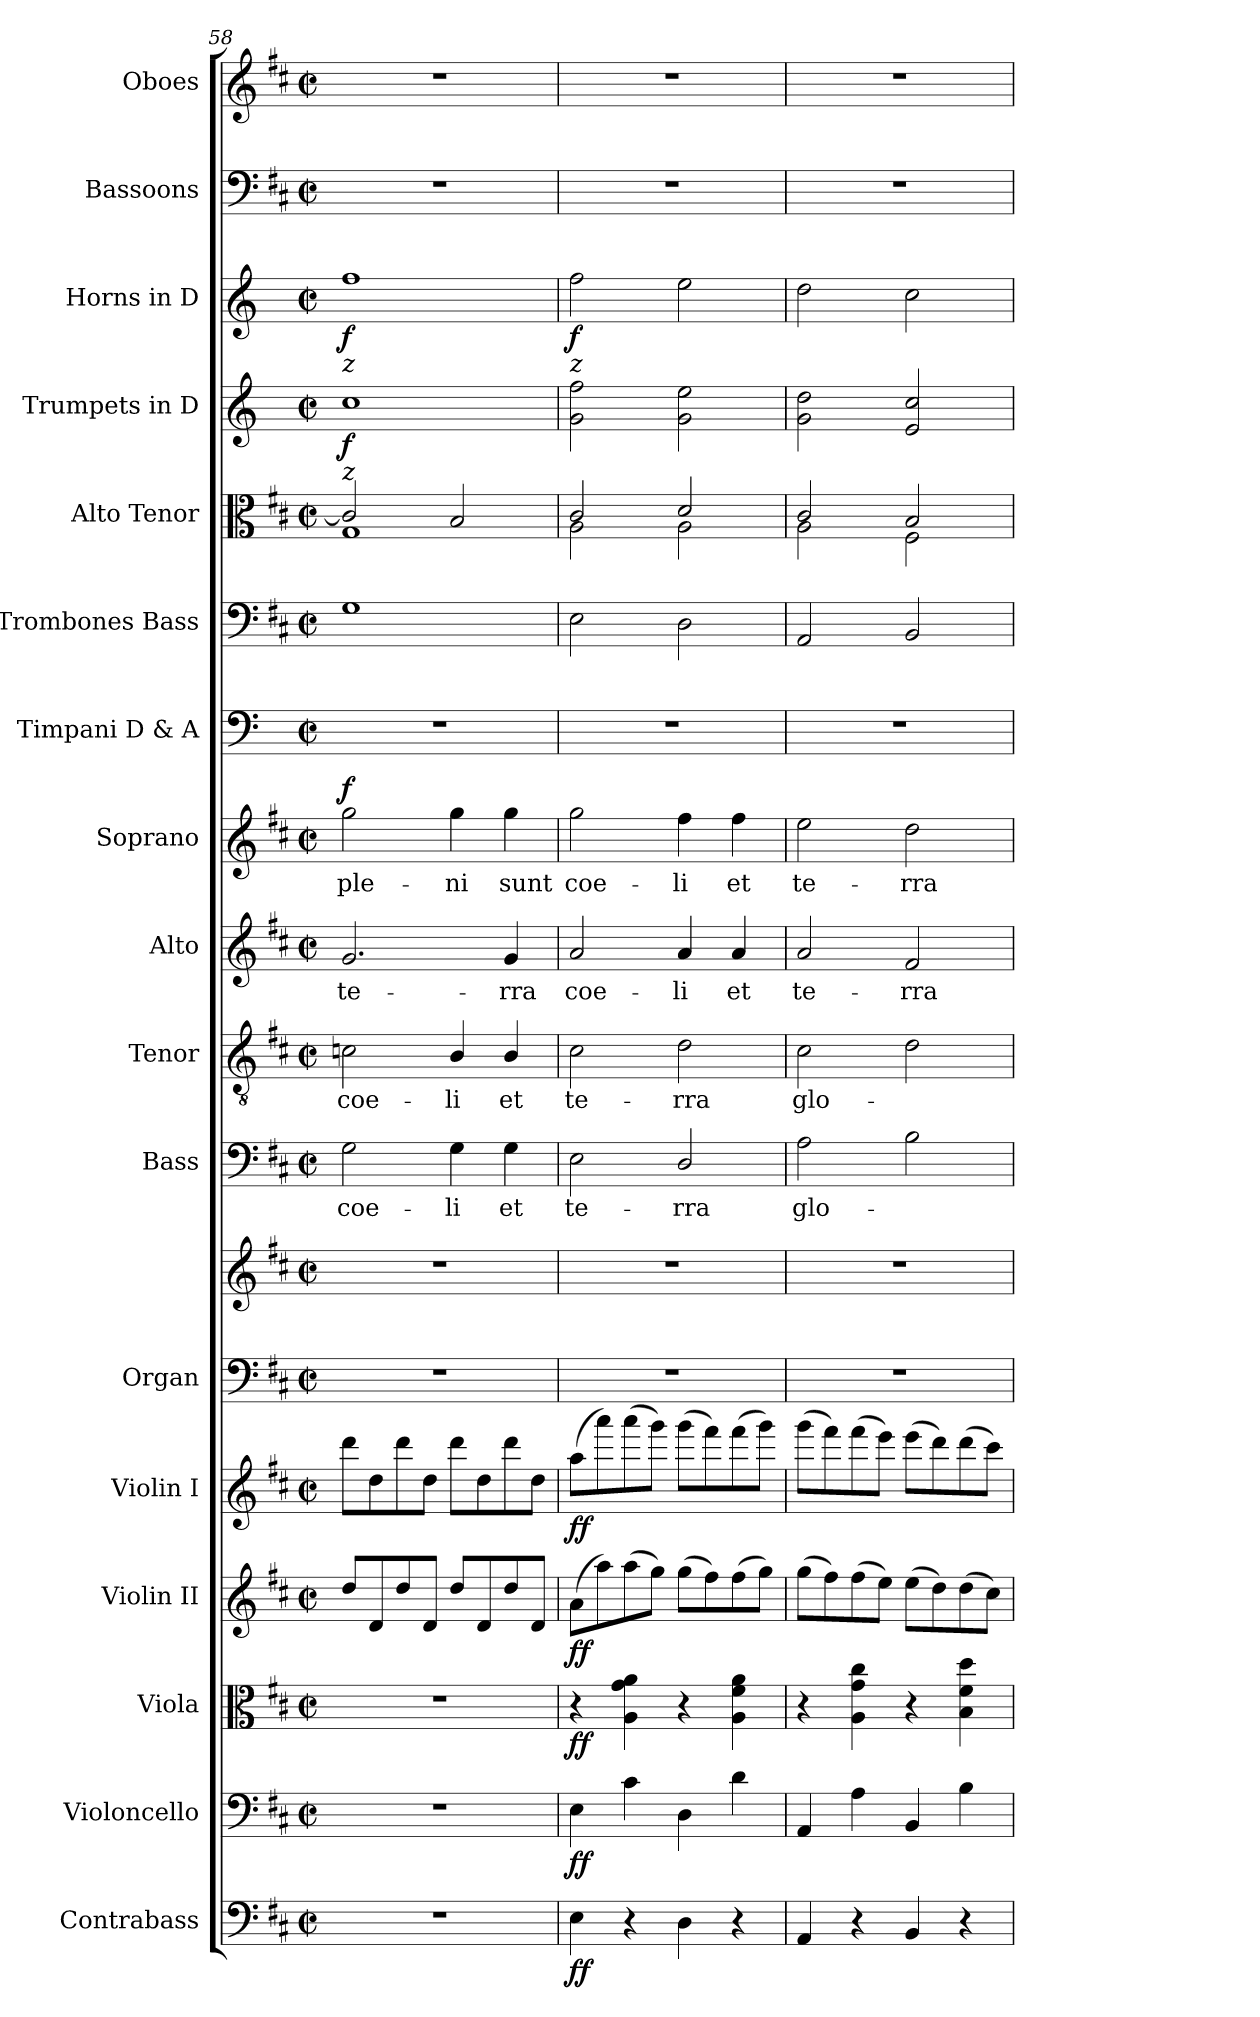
**kern	**dynam	**kern	**dynam	**kern	**dynam	**kern	**dynam	**kern	**dynam	**kern	**kern	**kern	**text	**kern	**text	**kern	**text	**kern	**text	**dynam	**kern	**kern	**kern	**kern	**dynam	**kern	**dynam	**kern	**kern
*part17	*part17	*part16	*part16	*part15	*part15	*part14	*part14	*part13	*part13	*part12	*part12	*part11	*part11	*part10	*part10	*part9	*part9	*part8	*part8	*part8	*part7	*part6	*part5	*part4	*part4	*part3	*part3	*part2	*part1
*staff18	*staff18	*staff17	*staff17	*staff16	*staff16	*staff15	*staff15	*staff14	*staff14	*staff13	*staff12	*staff11	*staff11	*staff10	*staff10	*staff9	*staff9	*staff8	*staff8	*staff8	*staff7	*staff6	*staff5	*staff4	*staff4	*staff3	*staff3	*staff2	*staff1
*I"Contrabass	*	*I"Violoncello	*	*I"Viola	*	*I"Violin II	*	*I"Violin I	*	*I"Organ	*	*I"Bass	*	*I"Tenor	*	*I"Alto	*	*I"Soprano	*	*	*I"Timpani D & A	*I"Trombones  Bass	*I"Alto  Tenor	*I"Trumpets in D	*	*I"Horns in D	*	*I"Bassoons	*I"Oboes
*I'Cb.	*	*I'Vc.	*	*I'Vla.	*	*I'Vln. II	*	*I'Vln. I	*	*I'Org.	*	*I'B.	*	*I'T.	*	*I'A.	*	*I'S.	*	*	*I'Timp.	*	*	*	*	*	*	*I'Bsn.	*I'Ob.
*clefF4	*	*clefF4	*	*clefC3	*	*clefG2	*	*clefG2	*	*clefF4	*clefG2	*clefF4	*	*clefGv2	*	*clefG2	*	*clefG2	*	*	*clefF4	*clefF4	*clefC3	*clefG2	*	*clefG2	*	*clefF4	*clefG2
*ITrd7c12	*	*	*	*	*	*	*	*	*	*	*	*	*	*ITrd7c12	*	*	*	*	*	*	*	*	*	*ITrd-1c-2	*	*ITrd6c10	*	*	*
*k[f#c#]	*	*k[f#c#]	*	*k[f#c#]	*	*k[f#c#]	*	*k[f#c#]	*	*k[f#c#]	*k[f#c#]	*k[f#c#]	*	*k[f#c#]	*	*k[f#c#]	*	*k[f#c#]	*	*	*k[]	*k[f#c#]	*k[f#c#]	*k[f#c#]	*	*k[f#c#]	*	*k[f#c#]	*k[f#c#]
*D:	*	*D:	*	*D:	*	*D:	*	*D:	*	*D:	*D:	*D:	*	*D:	*	*D:	*	*D:	*	*	*C:	*D:	*D:	*D:	*	*D:	*	*D:	*D:
*M2/2	*	*M2/2	*	*M2/2	*	*M2/2	*	*M2/2	*	*M2/2	*M2/2	*M2/2	*	*M2/2	*	*M2/2	*	*M2/2	*	*	*M2/2	*M2/2	*M2/2	*M2/2	*	*M2/2	*	*M2/2	*M2/2
*met(c|)	*	*met(c|)	*	*met(c|)	*	*met(c|)	*	*met(c|)	*	*met(c|)	*met(c|)	*met(c|)	*	*met(c|)	*	*met(c|)	*	*met(c|)	*	*	*met(c|)	*met(c|)	*met(c|)	*met(c|)	*	*met(c|)	*	*met(c|)	*met(c|)
=58	=58	=58	=58	=58	=58	=58	=58	=58	=58	=58	=58	=58	=58	=58	=58	=58	=58	=58	=58	=58	=58	=58	=58	=58	=58	=58	=58	=58	=58
!	!	!	!	!	!	!	!	!	!	!	!	!	!LO:LY:b:color=#000000	!	!	!	!	!	!	!	!	!	!	!	!	!	!	!	!
!	!	!	!	!	!	!	!	!	!	!	!	!	!	!	!LO:LY:b:color=#000000	!	!	!	!	!	!	!	!	!	!	!	!	!	!
!	!	!	!	!	!	!	!	!	!	!	!	!	!	!	!	!	!LO:LY:b:color=#000000	!	!	!	!	!	!	!	!	!	!	!	!
!	!	!	!	!	!	!	!	!	!	!	!	!	!	!	!	!	!	!	!	!	!	!	!	!	!	!LO:TX:b:i:t=z	!	!	!
!	!	!	!	!	!	!	!	!	!	!	!	!	!	!	!	!	!	!	!	!	!	!	!	!LO:TX:b:i:t=z	!	!	!	!	!
!	!	!	!	!	!	!	!	!	!	!	!	!	!	!	!	!	!	!	!LO:LY:b:color=#000000	!	!	!	!	!	!	!	!	!	!
*	*	*	*	*	*	*	*	*	*	*	*	*	*	*	*	*	*	*	*	*	*	*	*^	*	*	*	*	*	*
1r	.	1r	.	1r	.	8ddi/L	.	8dddi\L	.	1r	1r	2Gi\	coe-	2Cni\	coe-	2.gi/	te-	2ggi\	ple-	f	1r	1Gi	2ci/]	1Gi	1ddi	f	1gi	f	1r	1r
.	.	.	.	.	.	8di/	.	8ddi\	.	.	.	.	.	.	.	.	.	.	.	.	.	.	.	.	.	.	.	.	.	.
.	.	.	.	.	.	8ddi/	.	8dddi\	.	.	.	.	.	.	.	.	.	.	.	.	.	.	.	.	.	.	.	.	.	.
.	.	.	.	.	.	8di/J	.	8ddi\J	.	.	.	.	.	.	.	.	.	.	.	.	.	.	.	.	.	.	.	.	.	.
!	!	!	!	!	!	!	!	!	!	!	!	!	!LO:LY:b:color=#000000	!	!	!	!	!	!	!	!	!	!	!	!	!	!	!	!	!
!	!	!	!	!	!	!	!	!	!	!	!	!	!	!	!LO:LY:b:color=#000000	!	!	!	!	!	!	!	!	!	!	!	!	!	!	!
!	!	!	!	!	!	!	!	!	!	!	!	!	!	!	!	!	!	!	!LO:LY:b:color=#000000	!	!	!	!	!	!	!	!	!	!	!
.	.	.	.	.	.	8ddi/L	.	8dddi\L	.	.	.	4Gi\	-li	4BBi/	-li	.	.	4ggi\	-ni	.	.	.	2Bi/	.	.	.	.	.	.	.
.	.	.	.	.	.	8di/	.	8ddi\	.	.	.	.	.	.	.	.	.	.	.	.	.	.	.	.	.	.	.	.	.	.
!	!	!	!	!	!	!	!	!	!	!	!	!	!LO:LY:b:color=#000000	!	!	!	!	!	!	!	!	!	!	!	!	!	!	!	!	!
!	!	!	!	!	!	!	!	!	!	!	!	!	!	!	!LO:LY:b:color=#000000	!	!	!	!	!	!	!	!	!	!	!	!	!	!	!
!	!	!	!	!	!	!	!	!	!	!	!	!	!	!	!	!	!LO:LY:b:color=#000000	!	!	!	!	!	!	!	!	!	!	!	!	!
!	!	!	!	!	!	!	!	!	!	!	!	!	!	!	!	!	!	!	!LO:LY:b:color=#000000	!	!	!	!	!	!	!	!	!	!	!
.	.	.	.	.	.	8ddi/	.	8dddi\	.	.	.	4Gi\	et	4BBi/	et	4gi/	-rra	4ggi\	sunt	.	.	.	.	.	.	.	.	.	.	.
.	.	.	.	.	.	8di/J	.	8ddi\J	.	.	.	.	.	.	.	.	.	.	.	.	.	.	.	.	.	.	.	.	.	.
!!LO:PB:g=z
=59	=59	=59	=59	=59	=59	=59	=59	=59	=59	=59	=59	=59	=59	=59	=59	=59	=59	=59	=59	=59	=59	=59	=59	=59	=59	=59	=59	=59	=59	=59
!	!	!	!	!	!	!	!	!	!	!	!	!	!LO:LY:b:color=#000000	!	!	!	!	!	!	!	!	!	!	!	!	!	!	!	!	!
!	!	!	!	!	!	!	!	!	!	!	!	!	!	!	!LO:LY:b:color=#000000	!	!	!	!	!	!	!	!	!	!	!	!	!	!	!
!	!	!	!	!	!	!	!	!	!	!	!	!	!	!	!	!	!LO:LY:b:color=#000000	!	!	!	!	!	!	!	!	!	!	!	!	!
!	!	!	!	!	!	!	!	!	!	!	!	!	!	!	!	!	!	!	!	!	!	!	!	!	!	!	!LO:TX:b:i:t=z	!	!	!
!	!	!	!	!	!	!	!	!	!	!	!	!	!	!	!	!	!	!	!LO:LY:b:color=#000000	!	!	!	!	!	!	!	!	!	!	!
4EEi\	ff	4Ei\	ff	4r	ff	(8ai\L	ff	(8aai\L	ff	1r	1r	2Ei\	te-	2C#i\	te-	2ai/	coe-	2ggi\	coe-	.	1r	2Ei\	2c#i/	2Ai\	2ai\ 2ggi	.	2gi\	f	1r	1r
.	.	.	.	.	.	8aai\)	.	8aaai\)	.	.	.	.	.	.	.	.	.	.	.	.	.	.	.	.	.	.	.	.	.	.
4r	.	4c#i\	.	4Ai\ 4gi 4ai	.	(8aai\	.	(8aaai\	.	.	.	.	.	.	.	.	.	.	.	.	.	.	.	.	.	.	.	.	.	.
.	.	.	.	.	.	8ggi\J)	.	8gggi\J)	.	.	.	.	.	.	.	.	.	.	.	.	.	.	.	.	.	.	.	.	.	.
!	!	!	!	!	!	!	!	!	!	!	!	!	!LO:LY:b:color=#000000	!	!	!	!	!	!	!	!	!	!	!	!	!	!	!	!	!
!	!	!	!	!	!	!	!	!	!	!	!	!	!	!	!LO:LY:b:color=#000000	!	!	!	!	!	!	!	!	!	!	!	!	!	!	!
!	!	!	!	!	!	!	!	!	!	!	!	!	!	!	!	!	!LO:LY:b:color=#000000	!	!	!	!	!	!	!	!	!	!	!	!	!
!	!	!	!	!	!	!	!	!	!	!	!	!	!	!	!	!	!	!	!LO:LY:b:color=#000000	!	!	!	!	!	!	!	!	!	!	!
4DDi\	.	4Di\	.	4r	.	(8ggi\L	.	(8gggi\L	.	.	.	2Di/	-rra	2Di\	-rra	4ai/	-li	4ff#i\	-li	.	.	2Di\	2di/	2Ai\	2ai\ 2ff#i	.	2f#i\	.	.	.
.	.	.	.	.	.	8ff#i\)	.	8fff#i\)	.	.	.	.	.	.	.	.	.	.	.	.	.	.	.	.	.	.	.	.	.	.
!	!	!	!	!	!	!	!	!	!	!	!	!	!	!	!	!	!LO:LY:b:color=#000000	!	!	!	!	!	!	!	!	!	!	!	!	!
!	!	!	!	!	!	!	!	!	!	!	!	!	!	!	!	!	!	!	!LO:LY:b:color=#000000	!	!	!	!	!	!	!	!	!	!	!
4r	.	4di\	.	4Ai\ 4f#i 4ai	.	(8ff#i\	.	(8fff#i\	.	.	.	.	.	.	.	4ai/	et	4ff#i\	et	.	.	.	.	.	.	.	.	.	.	.
.	.	.	.	.	.	8ggi\J)	.	8gggi\J)	.	.	.	.	.	.	.	.	.	.	.	.	.	.	.	.	.	.	.	.	.	.
=60	=60	=60	=60	=60	=60	=60	=60	=60	=60	=60	=60	=60	=60	=60	=60	=60	=60	=60	=60	=60	=60	=60	=60	=60	=60	=60	=60	=60	=60	=60
!	!	!	!	!	!	!	!	!	!	!	!	!	!LO:LY:b:color=#000000	!	!	!	!	!	!	!	!	!	!	!	!	!	!	!	!	!
!	!	!	!	!	!	!	!	!	!	!	!	!	!	!	!LO:LY:b:color=#000000	!	!	!	!	!	!	!	!	!	!	!	!	!	!	!
!	!	!	!	!	!	!	!	!	!	!	!	!	!	!	!	!	!LO:LY:b:color=#000000	!	!	!	!	!	!	!	!	!	!	!	!	!
!	!	!	!	!	!	!	!	!	!	!	!	!	!	!	!	!	!	!	!LO:LY:b:color=#000000	!	!	!	!	!	!	!	!	!	!	!
4AAAi/	.	4AAi/	.	4r	.	(8ggi\L	.	(8gggi\L	.	1r	1r	2Ai\	glo-	2C#i\	glo-	2ai/	te-	2eei\	te-	.	1r	2AAi/	2c#i/	2Ai\	2ai\ 2eei	.	2ei\	.	1r	1r
.	.	.	.	.	.	8ff#i\)	.	8fff#i\)	.	.	.	.	.	.	.	.	.	.	.	.	.	.	.	.	.	.	.	.	.	.
4r	.	4Ai\	.	4Ai\ 4gi 4cc#i	.	(8ff#i\	.	(8fff#i\	.	.	.	.	.	.	.	.	.	.	.	.	.	.	.	.	.	.	.	.	.	.
.	.	.	.	.	.	8eei\J)	.	8eeei\J)	.	.	.	.	.	.	.	.	.	.	.	.	.	.	.	.	.	.	.	.	.	.
!	!	!	!	!	!	!	!	!	!	!	!	!	!	!	!	!	!LO:LY:b:color=#000000	!	!	!	!	!	!	!	!	!	!	!	!	!
!	!	!	!	!	!	!	!	!	!	!	!	!	!	!	!	!	!	!	!LO:LY:b:color=#000000	!	!	!	!	!	!	!	!	!	!	!
4BBBi/	.	4BBi/	.	4r	.	(8eei\L	.	(8eeei\L	.	.	.	2Bi\	.	2Di\	.	2f#i/	-rra	2ddi\	-rra	.	.	2BBi/	2Bi/	2F#i\	2f#i/ 2ddi	.	2di\	.	.	.
.	.	.	.	.	.	8ddi\)	.	8dddi\)	.	.	.	.	.	.	.	.	.	.	.	.	.	.	.	.	.	.	.	.	.	.
4r	.	4Bi\	.	4Bi\ 4f#i 4ddi	.	(8ddi\	.	(8dddi\	.	.	.	.	.	.	.	.	.	.	.	.	.	.	.	.	.	.	.	.	.	.
.	.	.	.	.	.	8cc#i\J)	.	8ccc#i\J)	.	.	.	.	.	.	.	.	.	.	.	.	.	.	.	.	.	.	.	.	.	.
*	*	*	*	*	*	*	*	*	*	*	*	*	*	*	*	*	*	*	*	*	*	*	*v	*v	*	*	*	*	*	*
=	=	=	=	=	=	=	=	=	=	=	=	=	=	=	=	=	=	=	=	=	=	=	=	=	=	=	=	=	=
*-	*-	*-	*-	*-	*-	*-	*-	*-	*-	*-	*-	*-	*-	*-	*-	*-	*-	*-	*-	*-	*-	*-	*-	*-	*-	*-	*-	*-	*-
